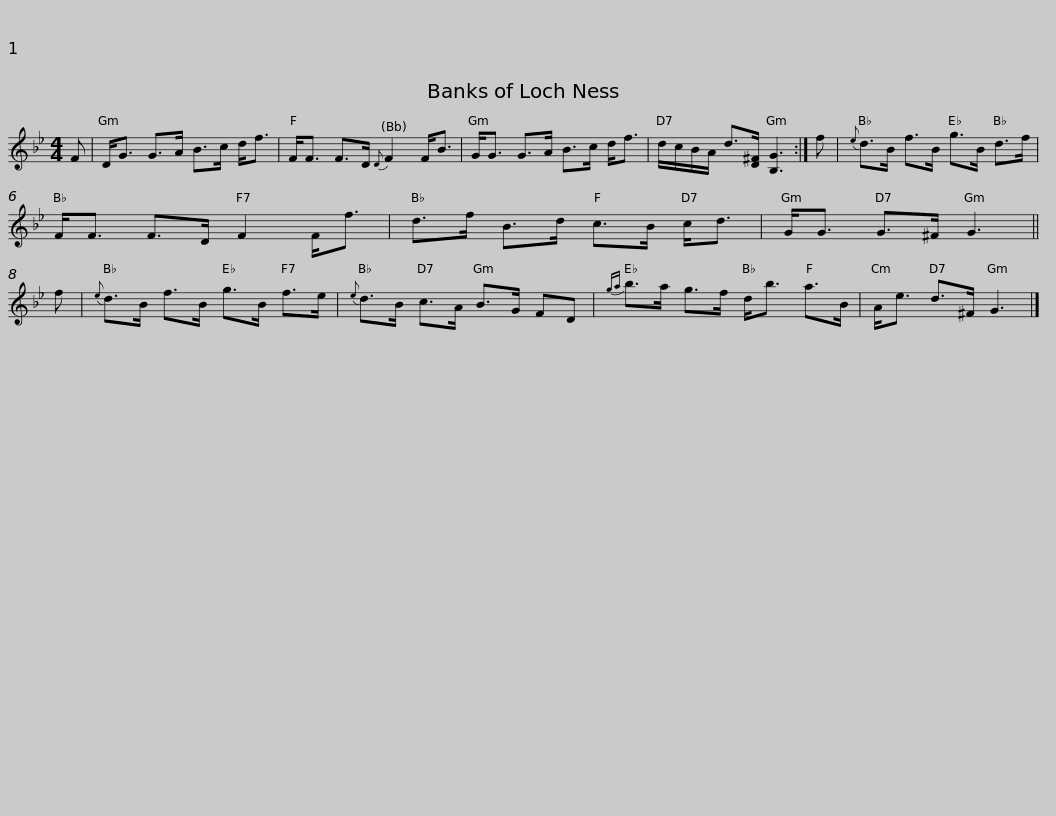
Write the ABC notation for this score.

X:1
L:1/8
M:4/4
I:linebreak $
K:Gmin
V:1 treble
V:1
 F | D<G G>A B>c d<f | F<F F>D{D} F2 F<B | G<G G>A B>c d<f | d/c/B/A/ d>[D^F] [B,G]3 :| %5
 f |${e} d>B f>B g>B d>f | F<F F>D F2 F<f | d>f B>d c>B c<d | G<G G>^F G3 || %10
 f |${e} d>B f>B g>B f>e |{e} d>B c>A B>G FD |{ga} b>a g>f d<b a>B | A<e d>^F G3 |] %15
